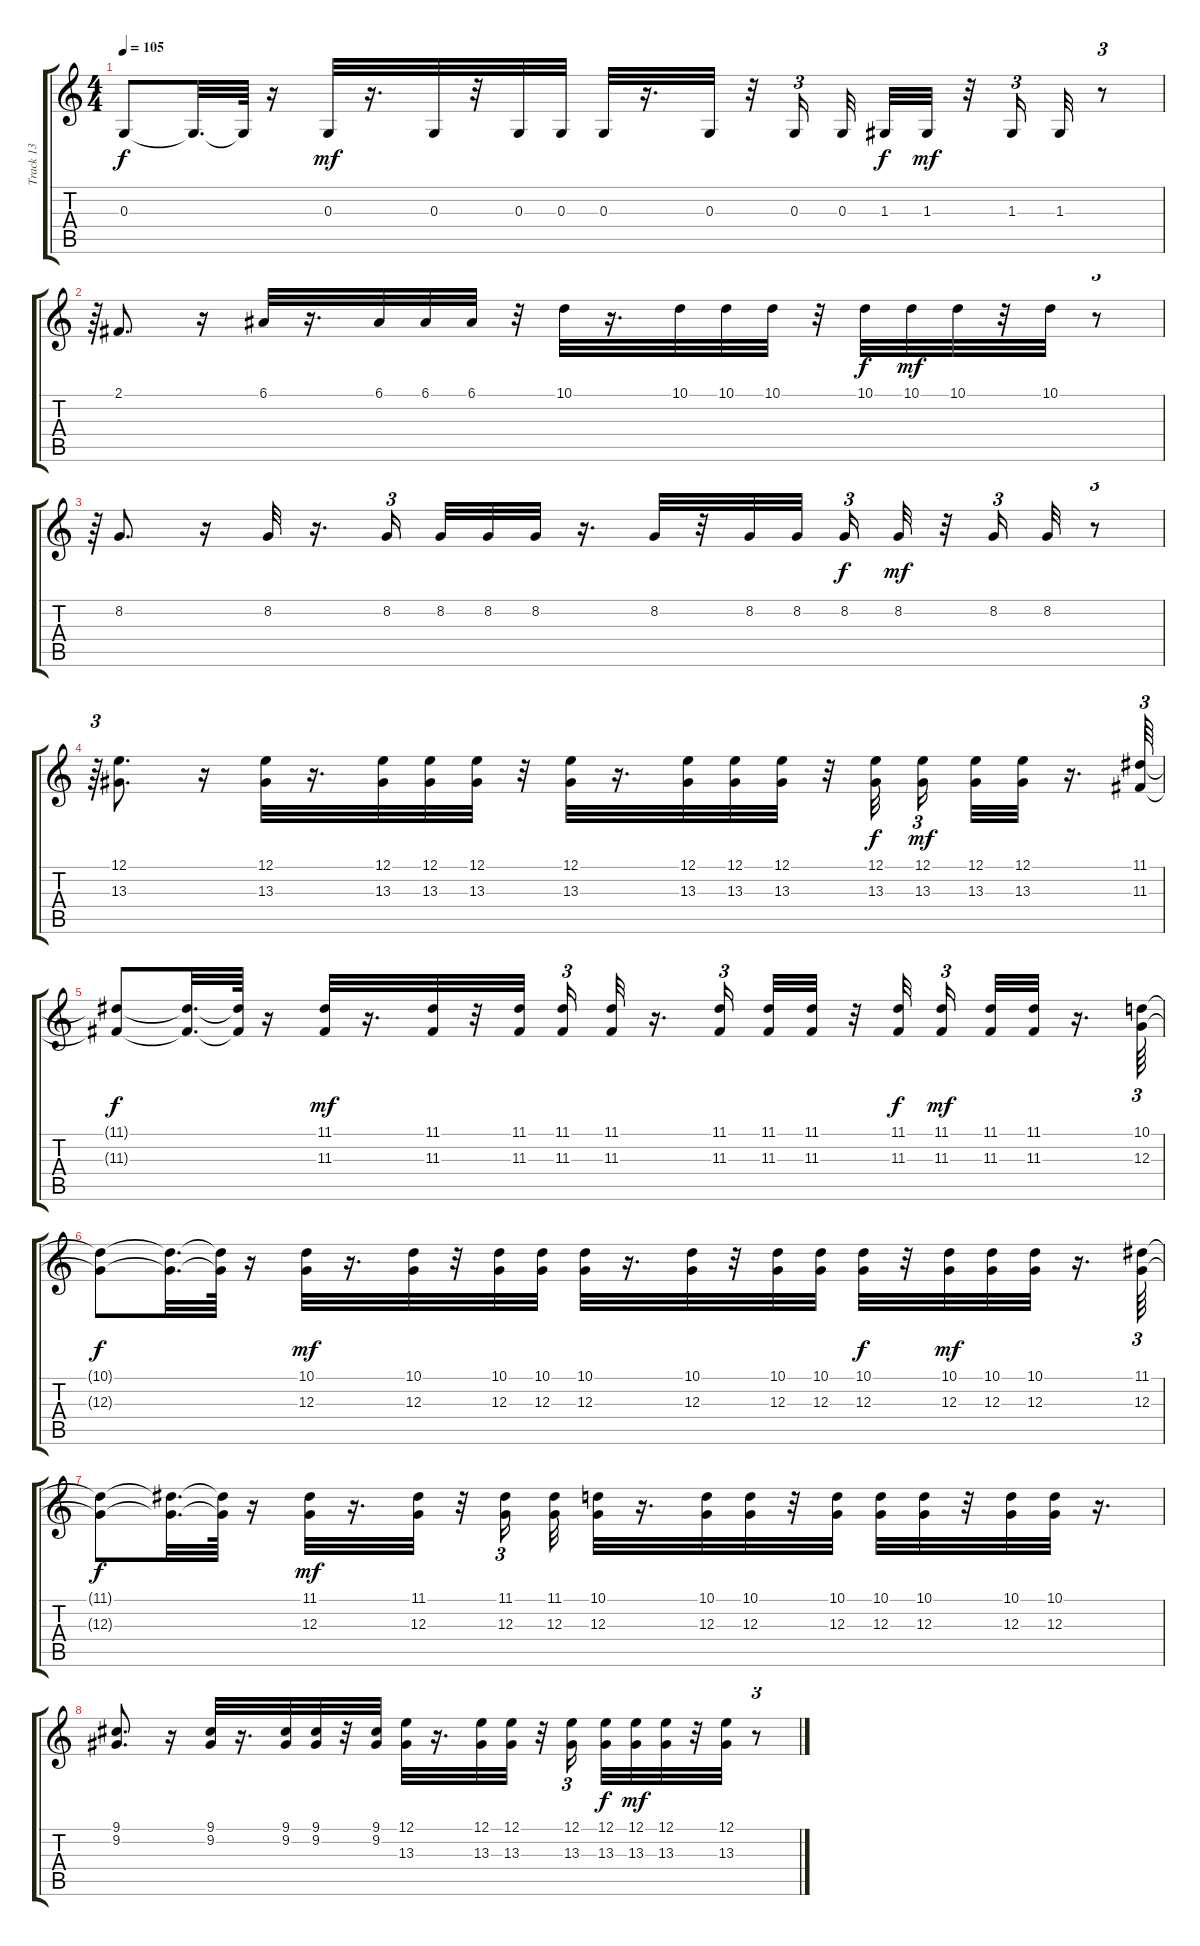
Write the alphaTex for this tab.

\track ("Track 13" "Track 13") {instrument stringensemble1}
\staff {score tabs}
\tuning (E4 B3 G3 D3 A2 E2) {hide}
\ts (4 4)
\tempo 105
\clef g2
\ks c
0.3{t}.8{dy f} 0.3{t}.32{d} 0.3{t}.64 r.16 0.3.32{dy mf} r.16{d} 0.3.32 r.32 0.3.32 0.3.32 0.3.32 r.16{d} 0.3.32 r.32 0.3.16{tu (3 2)} 0.3.32 1.3.32{dy f} 1.3.32{dy mf} r.32 1.3.16{tu (3 2)} 1.3.32 r.8{tu (3 2)} |
r.64{tu (3 2)} 2.1.8{d} r.16 6.1.32 r.16{d} 6.1.32 6.1.32 6.1.32 r.32 10.1.32 r.16{d} 10.1.32 10.1.32 10.1.32 r.32 10.1.32{dy f} 10.1.32{dy mf} 10.1.32 r.32 10.1.32 r.8{tu (3 2)} |
r.64{tu (3 2)} 8.2.8{d} r.16 8.2.32 r.16{d} 8.2.16{tu (3 2) beam splitsecondary} 8.2.32 8.2.32 8.2.32 r.16{d} 8.2.32 r.32 8.2.32 8.2.32{beam splitsecondary} 8.2.16{tu (3 2) dy f} 8.2.32{dy mf} r.32 8.2.16{tu (3 2)} 8.2.32 r.8{tu (3 2)} |
r.64{tu (3 2)} (12.1 13.3).8{d} r.16 (12.1 13.3).32 r.16{d} (12.1 13.3).32 (12.1 13.3).32 (12.1 13.3).32 r.32 (12.1 13.3).32 r.16{d} (12.1 13.3).32 (12.1 13.3).32 (12.1 13.3).32 r.32 (12.1 13.3).32{dy f beam splitsecondary} (12.1 13.3).16{tu (3 2) dy mf beam splitsecondary} (12.1 13.3).32 (12.1 13.3).32 r.16{d} (11.1 11.3).64{tu (3 2)} |
(11.1{t} 11.3{t}).8{dy f} (11.1{t} 11.3{t}).32{d} (11.1{t} 11.3{t}).64 r.16 (11.1 11.3).32{dy mf} r.16{d} (11.1 11.3).32 r.32 (11.1 11.3).32 (11.1 11.3).16{tu (3 2)} (11.1 11.3).32 r.16{d} (11.1 11.3).16{tu (3 2) beam splitsecondary} (11.1 11.3).32 (11.1 11.3).32 r.32 (11.1 11.3).32{dy f beam splitsecondary} (11.1 11.3).16{tu (3 2) dy mf beam splitsecondary} (11.1 11.3).32 (11.1 11.3).32 r.16{d} (10.1 12.3).64{tu (3 2)} |
(10.1{t} 12.3{t}).8{dy f} (10.1{t} 12.3{t}).32{d} (10.1{t} 12.3{t}).64 r.16 (10.1 12.3).32{dy mf} r.16{d} (10.1 12.3).32 r.32 (10.1 12.3).32 (10.1 12.3).32 (10.1 12.3).32 r.16{d} (10.1 12.3).32 r.32 (10.1 12.3).32 (10.1 12.3).32 (10.1 12.3).32{dy f} r.32 (10.1 12.3).32{dy mf} (10.1 12.3).32 (10.1 12.3).32 r.16{d} (11.1 12.3).64{tu (3 2)} |
(11.1{t} 12.3{t}).8{dy f} (11.1{t} 12.3{t}).32{d} (11.1{t} 12.3{t}).64 r.16 (11.1 12.3).32{dy mf} r.16{d} (11.1 12.3).32 r.32 (11.1 12.3).16{tu (3 2)} (11.1 12.3).32 (10.1 12.3).32 r.16{d} (10.1 12.3).32 (10.1 12.3).32 r.32 (10.1 12.3).32 (10.1 12.3).32 (10.1 12.3).32 r.32 (10.1 12.3).32 (10.1 12.3).32 r.16{d} |
(9.1 9.2).8{d} r.16 (9.1 9.2).32 r.16{d} (9.1 9.2).32 (9.1 9.2).32 r.32 (9.1 9.2).32 (12.1 13.3).32 r.16{d} (12.1 13.3).32 (12.1 13.3).32 r.32 (12.1 13.3).16{tu (3 2)} (12.1 13.3).32{dy f} (12.1 13.3).32{dy mf} (12.1 13.3).32 r.32 (12.1 13.3).32 r.8{tu (3 2)}
